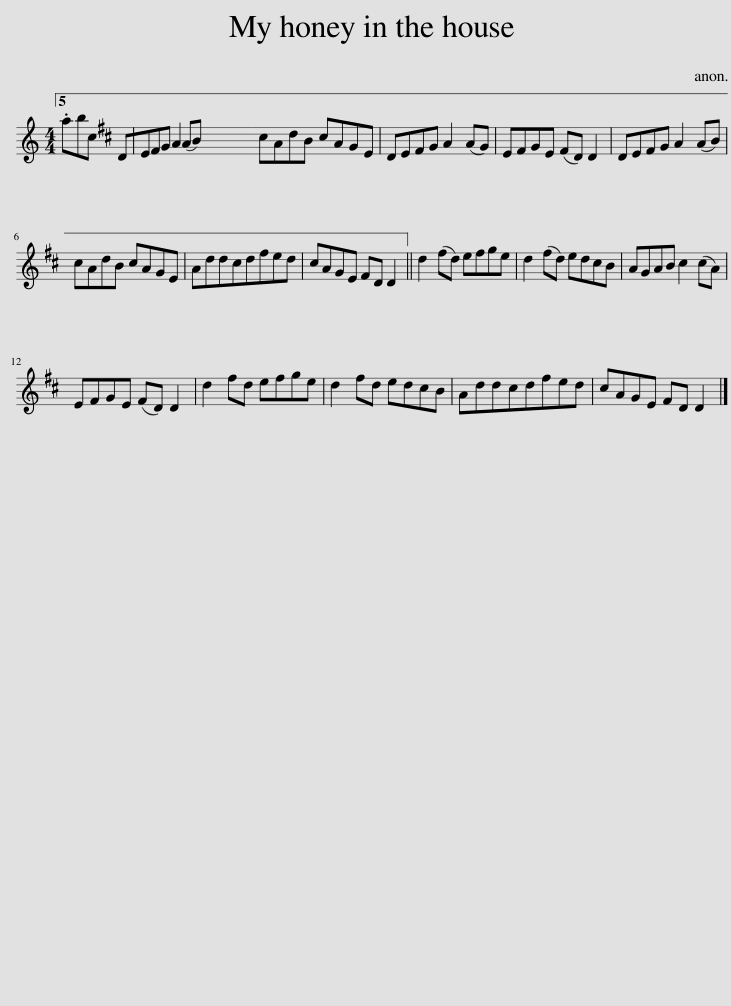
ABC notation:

X:1
L:1/8
M:4/4
I:linebreak $
K:C
V:1 treble
V:1
 .abc DE^FG A2 (AB) | ^cAdB cAGE | DE^FG A2 (AG) | E^FGE (FD) D2 | DE^FG A2 (AB) |$ %5
 ^cAdB cAGE | Add^cd^fed | ^cAGE ^FD D2 || d2 (^fd) efge | d2 (^fd) ed^cB | %10
 AGAB ^c2 (cA) |$ E^FGE (FD) D2 | d2 ^fd efge | d2 ^fd ed^cB | Add^cd^fed | %15
 ^cAGE ^FD D2 |] %16
